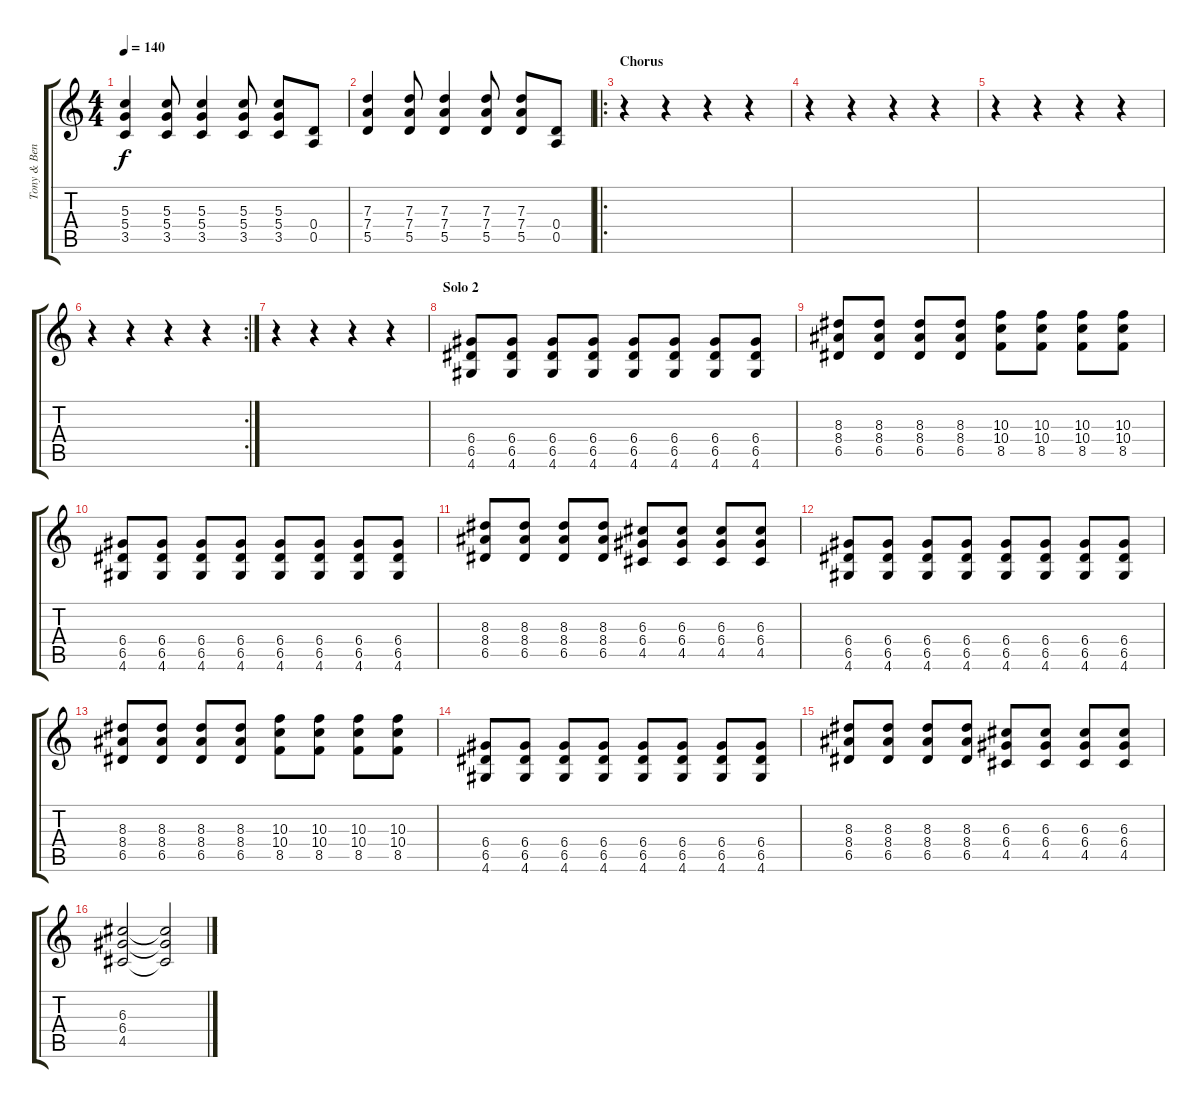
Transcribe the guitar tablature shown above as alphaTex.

\track ("Tony & Ben" "Tony & Ben") {instrument electricguitarclean}
\staff {score tabs}
\tuning (E4 B3 G3 D3 A2 E2) {hide}
\ts (4 4)
\tempo 140
\clef g2
\ks c
(5.3 5.4 3.5).4{dy f} (5.3 5.4 3.5).8 (5.3 5.4 3.5).4 (5.3 5.4 3.5).8 (5.3 5.4 3.5).8 (0.4 0.5).8 |
(7.3 7.4 5.5).4 (7.3 7.4 5.5).8 (7.3 7.4 5.5).4 (7.3 7.4 5.5).8 (7.3 7.4 5.5).8 (0.4 0.5).8 |
\ro
\section ("" "Chorus")
r.4 r.4 r.4 r.4 |
r.4 r.4 r.4 r.4 |
r.4 r.4 r.4 r.4 |
\rc 2
r.4 r.4 r.4 r.4 |
r.4 r.4 r.4 r.4 |
\section ("" "Solo 2")
(6.4 6.5 4.6).8 (6.4 6.5 4.6).8 (6.4 6.5 4.6).8 (6.4 6.5 4.6).8 (6.4 6.5 4.6).8 (6.4 6.5 4.6).8 (6.4 6.5 4.6).8 (6.4 6.5 4.6).8 |
(8.3 8.4 6.5).8 (8.3 8.4 6.5).8 (8.3 8.4 6.5).8 (8.3 8.4 6.5).8 (10.3 10.4 8.5).8 (10.3 10.4 8.5).8 (10.3 10.4 8.5).8 (10.3 10.4 8.5).8 |
(6.4 6.5 4.6).8 (6.4 6.5 4.6).8 (6.4 6.5 4.6).8 (6.4 6.5 4.6).8 (6.4 6.5 4.6).8 (6.4 6.5 4.6).8 (6.4 6.5 4.6).8 (6.4 6.5 4.6).8 |
(8.3 8.4 6.5).8 (8.3 8.4 6.5).8 (8.3 8.4 6.5).8 (8.3 8.4 6.5).8 (6.3 6.4 4.5).8 (6.3 6.4 4.5).8 (6.3 6.4 4.5).8 (6.3 6.4 4.5).8 |
(6.4 6.5 4.6).8 (6.4 6.5 4.6).8 (6.4 6.5 4.6).8 (6.4 6.5 4.6).8 (6.4 6.5 4.6).8 (6.4 6.5 4.6).8 (6.4 6.5 4.6).8 (6.4 6.5 4.6).8 |
(8.3 8.4 6.5).8 (8.3 8.4 6.5).8 (8.3 8.4 6.5).8 (8.3 8.4 6.5).8 (10.3 10.4 8.5).8 (10.3 10.4 8.5).8 (10.3 10.4 8.5).8 (10.3 10.4 8.5).8 |
(6.4 6.5 4.6).8 (6.4 6.5 4.6).8 (6.4 6.5 4.6).8 (6.4 6.5 4.6).8 (6.4 6.5 4.6).8 (6.4 6.5 4.6).8 (6.4 6.5 4.6).8 (6.4 6.5 4.6).8 |
(8.3 8.4 6.5).8 (8.3 8.4 6.5).8 (8.3 8.4 6.5).8 (8.3 8.4 6.5).8 (6.3 6.4 4.5).8 (6.3 6.4 4.5).8 (6.3 6.4 4.5).8 (6.3 6.4 4.5).8 |
(6.3 6.4 4.5).2 (6.3{t} 6.4{t} 4.5{t}).2
